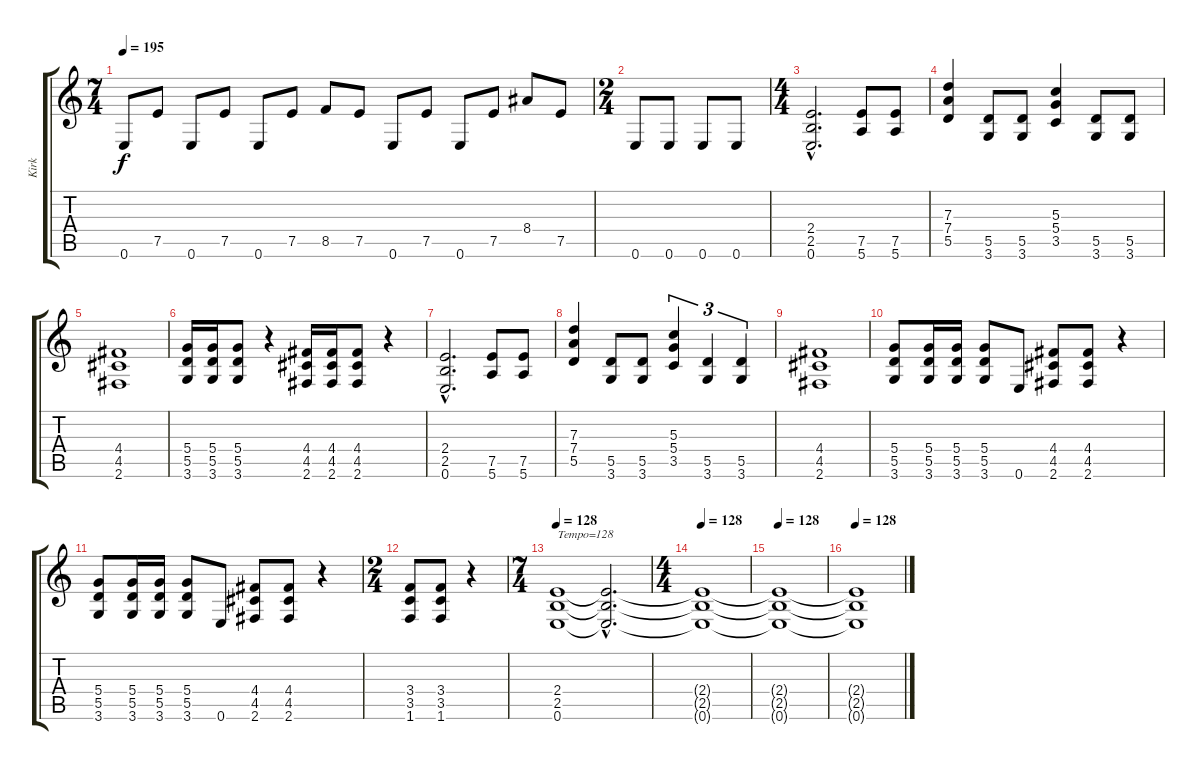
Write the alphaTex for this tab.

\track ("Kirk" "Kirk") {instrument distortionguitar}
\staff {score tabs}
\tuning (E4 B3 G3 D3 A2 E2) {hide}
\ts (7 4)
\tempo 195
\clef g2
\ks c
0.6.8{dy f} 7.5.8 0.6.8 7.5.8 0.6.8 7.5.8 8.5.8 7.5.8 0.6.8 7.5.8 0.6.8 7.5.8 8.4.8 7.5.8 |
\ts (2 4)
0.6.8 0.6.8 0.6.8 0.6.8 |
\ts (4 4)
(2.4{hac} 2.5{hac} 0.6{hac}).2{d} (7.5 5.6).8 (7.5 5.6).8 |
(7.3 7.4 5.5).4 (5.5 3.6).8 (5.5 3.6).8 (5.3 5.4 3.5).4 (5.5 3.6).8 (5.5 3.6).8 |
(4.4 4.5 2.6).1 |
(5.4 5.5 3.6).16 (5.4 5.5 3.6).16 (5.4 5.5 3.6).8 r.4 (4.4 4.5 2.6).16 (4.4 4.5 2.6).16 (4.4 4.5 2.6).8 r.4 |
(2.4{hac} 2.5{hac} 0.6{hac}).2{d} (7.5 5.6).8 (7.5 5.6).8 |
(7.3 7.4 5.5).4 (5.5 3.6).8 (5.5 3.6).8 (5.3 5.4 3.5).4{tu (3 2)} (5.5 3.6).4{tu (3 2)} (5.5 3.6).4{tu (3 2)} |
(4.4 4.5 2.6).1 |
(5.4 5.5 3.6).8 (5.4 5.5 3.6).16 (5.4 5.5 3.6).16 (5.4 5.5 3.6).8 0.6.8 (4.4 4.5 2.6).8 (4.4 4.5 2.6).8 r.4 |
(5.4 5.5 3.6).8 (5.4 5.5 3.6).16 (5.4 5.5 3.6).16 (5.4 5.5 3.6).8 0.6.8 (4.4 4.5 2.6).8 (4.4 4.5 2.6).8 r.4 |
\ts (2 4)
(3.4 3.5 1.6).8 (3.4 3.5 1.6).8 r.4 |
\ts (7 4)
\tempo 128
(2.4 2.5 0.6).1{txt "Tempo=128"} (2.4{hac t} 2.5{hac t} 0.6{hac t}).2{d} |
\ts (4 4)
\tempo 128
(2.4{t} 2.5{t} 0.6{t}).1 |
\tempo 128
(2.4{t} 2.5{t} 0.6{t}).1 |
\tempo 128
(2.4{t} 2.5{t} 0.6{t}).1
